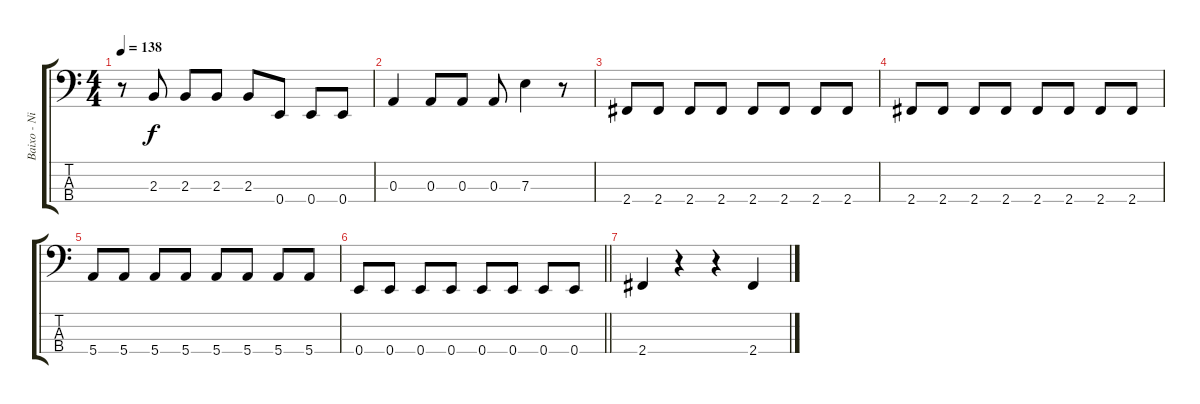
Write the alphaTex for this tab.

\track ("Baixo - Nikola" "Baixo - Ni") {instrument electricbasspick}
\staff {score tabs}
\tuning (G2 D2 A1 E1) {hide}
\ts (4 4)
\tempo 138
\clef f4
\ks c
r.8{dy f} 2.3.8 2.3.8 2.3.8 2.3.8 0.4.8 0.4.8 0.4.8 |
0.3.4 0.3.8 0.3.8 0.3.8 7.3.4 r.8 |
2.4.8 2.4.8 2.4.8 2.4.8 2.4.8 2.4.8 2.4.8 2.4.8 |
2.4.8 2.4.8 2.4.8 2.4.8 2.4.8 2.4.8 2.4.8 2.4.8 |
5.4.8 5.4.8 5.4.8 5.4.8 5.4.8 5.4.8 5.4.8 5.4.8 |
\barLineRight lightlight
0.4.8 0.4.8 0.4.8 0.4.8 0.4.8 0.4.8 0.4.8 0.4.8 |
2.4.4 r.4 r.4 2.4.4
